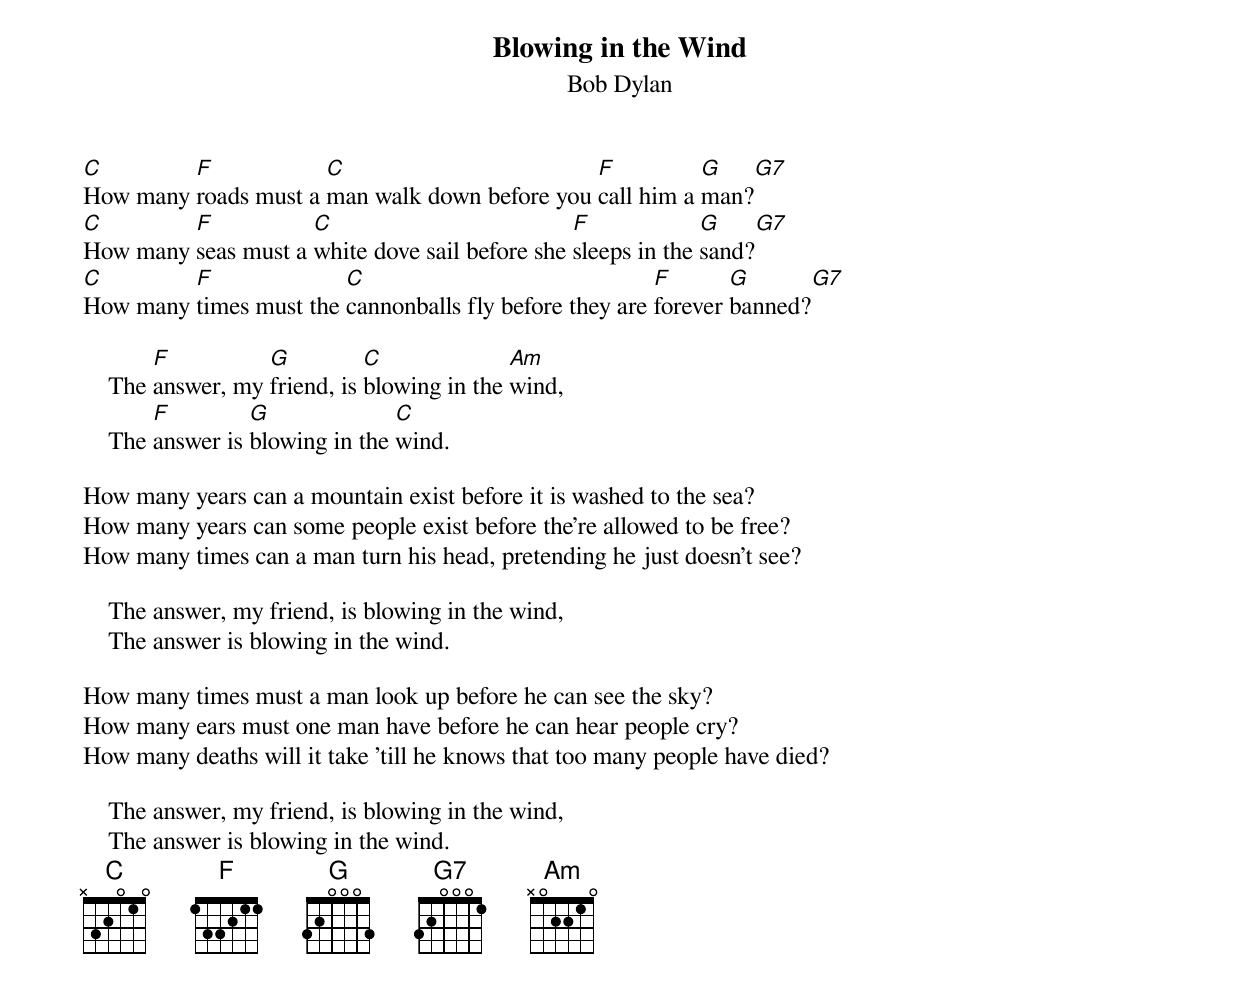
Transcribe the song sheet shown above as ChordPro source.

{title:Blowing in the Wind}
{st:Bob Dylan}
[C]How many [F]roads must a [C]man walk down before you [F]call him a [G]man?[G7]
[C]How many [F]seas must a [C]white dove sail before she [F]sleeps in the [G]sand?[G7]
[C]How many [F]times must the [C]cannonballs fly before they are [F]forever [G]banned?[G7]

    The [F]answer, my [G]friend, is [C]blowing in the [Am]wind,
    The [F]answer is [G]blowing in the [C]wind.

How many years can a mountain exist before it is washed to the sea?
How many years can some people exist before the're allowed to be free?
How many times can a man turn his head, pretending he just doesn't see?

    The answer, my friend, is blowing in the wind,
    The answer is blowing in the wind.

How many times must a man look up before he can see the sky?
How many ears must one man have before he can hear people cry?
How many deaths will it take 'till he knows that too many people have died?

    The answer, my friend, is blowing in the wind,
    The answer is blowing in the wind.
